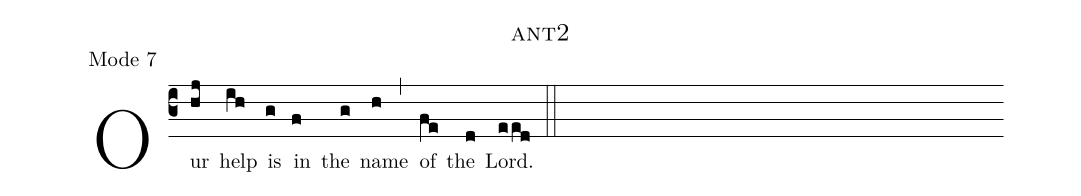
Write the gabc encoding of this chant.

name: ant2;
annotation: Mode 7;
%%
(c3)
Our(hj) help(ih) is(g) in(f) the(g) name(h) (,) of(fe) the(d) Lord.(eed) (::)
